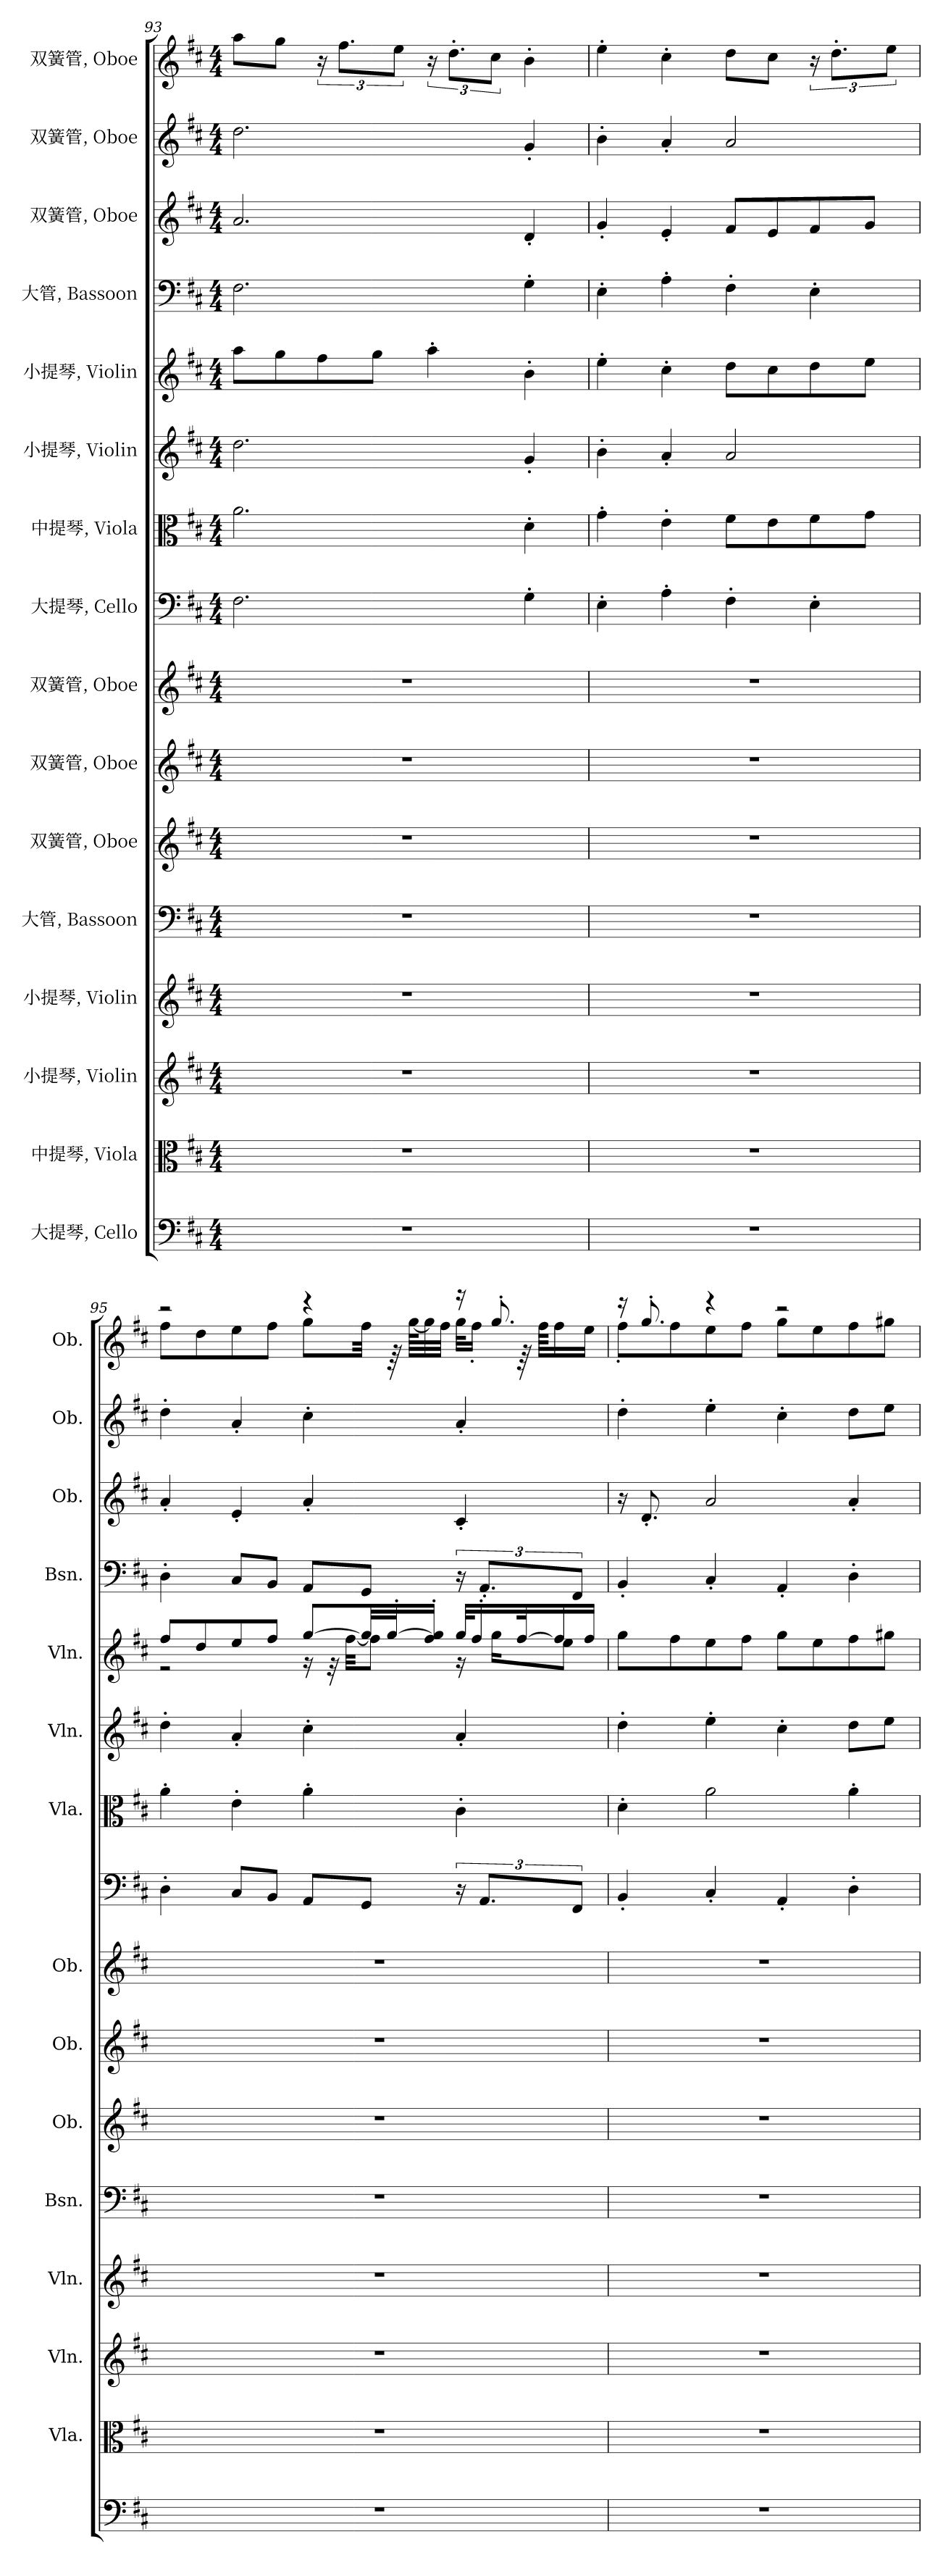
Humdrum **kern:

**kern	**kern	**kern	**kern	**kern	**kern	**kern	**kern	**kern	**kern	**kern	**kern	**kern	**kern	**kern	**kern
*part16	*part15	*part14	*part13	*part12	*part11	*part10	*part9	*part8	*part7	*part6	*part5	*part4	*part3	*part2	*part1
*staff16	*staff15	*staff14	*staff13	*staff12	*staff11	*staff10	*staff9	*staff8	*staff7	*staff6	*staff5	*staff4	*staff3	*staff2	*staff1
*I"大提琴, Cello	*I"中提琴, Viola	*I"小提琴, Violin	*I"小提琴, Violin	*I"大管, Bassoon	*I"双簧管, Oboe	*I"双簧管, Oboe	*I"双簧管, Oboe	*I"大提琴, Cello	*I"中提琴, Viola	*I"小提琴, Violin	*I"小提琴, Violin	*I"大管, Bassoon	*I"双簧管, Oboe	*I"双簧管, Oboe	*I"双簧管, Oboe
*	*I'Vla.	*I'Vln.	*I'Vln.	*I'Bsn.	*I'Ob.	*I'Ob.	*I'Ob.	*	*I'Vla.	*I'Vln.	*I'Vln.	*I'Bsn.	*I'Ob.	*I'Ob.	*I'Ob.
!!LO:PB:g=z
*clefF4	*clefC3	*clefG2	*clefG2	*clefF4	*clefG2	*clefG2	*clefG2	*clefF4	*clefC3	*clefG2	*clefG2	*clefF4	*clefG2	*clefG2	*clefG2
*k[f#c#]	*k[f#c#]	*k[f#c#]	*k[f#c#]	*k[f#c#]	*k[f#c#]	*k[f#c#]	*k[f#c#]	*k[f#c#]	*k[f#c#]	*k[f#c#]	*k[f#c#]	*k[f#c#]	*k[f#c#]	*k[f#c#]	*k[f#c#]
*M4/4	*M4/4	*M4/4	*M4/4	*M4/4	*M4/4	*M4/4	*M4/4	*M4/4	*M4/4	*M4/4	*M4/4	*M4/4	*M4/4	*M4/4	*M4/4
=93	=93	=93	=93	=93	=93	=93	=93	=93	=93	=93	=93	=93	=93	=93	=93
1r	1r	1r	1r	1r	1r	1r	1r	2.F#\	2.a\	2.dd\	8aa\L	2.F#\	2.a/	2.dd\	8aa\L
.	.	.	.	.	.	.	.	.	.	.	8gg\	.	.	.	8gg\J
.	.	.	.	.	.	.	.	.	.	.	8ff#\	.	.	.	24r
.	.	.	.	.	.	.	.	.	.	.	.	.	.	.	12.ff#\L
.	.	.	.	.	.	.	.	.	.	.	8gg\J	.	.	.	.
.	.	.	.	.	.	.	.	.	.	.	.	.	.	.	12ee\J
.	.	.	.	.	.	.	.	.	.	.	4aa'\	.	.	.	24r
.	.	.	.	.	.	.	.	.	.	.	.	.	.	.	12.dd'\L
.	.	.	.	.	.	.	.	.	.	.	.	.	.	.	12cc#\J
.	.	.	.	.	.	.	.	4G'\	4d'\	4g'/	4b'\	4G'\	4d'/	4g'/	4b'\
=94	=94	=94	=94	=94	=94	=94	=94	=94	=94	=94	=94	=94	=94	=94	=94
1r	1r	1r	1r	1r	1r	1r	1r	4E'\	4g'\	4b'\	4ee'\	4E'\	4g'/	4b'\	4ee'\
.	.	.	.	.	.	.	.	4A'\	4e'\	4a'/	4cc#'\	4A'\	4e'/	4a'/	4cc#'\
.	.	.	.	.	.	.	.	4F#'\	8f#\L	2a/	8dd\L	4F#'\	8f#/L	2a/	8dd\L
.	.	.	.	.	.	.	.	.	8e\	.	8cc#\	.	8e/	.	8cc#\J
.	.	.	.	.	.	.	.	4E'\	8f#\	.	8dd\	4E'\	8f#/	.	24r
.	.	.	.	.	.	.	.	.	.	.	.	.	.	.	12.dd'\L
.	.	.	.	.	.	.	.	.	8g\J	.	8ee\J	.	8g/J	.	.
.	.	.	.	.	.	.	.	.	.	.	.	.	.	.	12ee\J
=95	=95	=95	=95	=95	=95	=95	=95	=95	=95	=95	=95	=95	=95	=95	=95
*	*	*	*	*	*	*	*	*	*	*	*^	*	*	*	*^
1r	1r	1r	1r	1r	1r	1r	1r	4D'\	4a'\	4dd'\	8ff#/L	2r	4D'\	4a'/	4dd'\	2r	8ff#\L
.	.	.	.	.	.	.	.	.	.	.	8dd/	.	.	.	.	.	8dd\
.	.	.	.	.	.	.	.	8C#/L	4e'\	4a'/	8ee/	.	8C#/L	4e'/	4a'/	.	8ee\
.	.	.	.	.	.	.	.	8BB/J	.	.	8ff#/J	.	8BB/J	.	.	.	8ff#\J
.	.	.	.	.	.	.	.	8AA/L	4a'\	4cc#'\	[8gg/L	16r	8AA/L	4a'/	4cc#'\	4r	8gg\L
.	.	.	.	.	.	.	.	.	.	.	.	32r	.	.	.	.	.
.	.	.	.	.	.	.	.	.	.	.	.	[32ff#\KKL	.	.	.	.	.
.	.	.	.	.	.	.	.	8GG/J	.	.	32gg/LL]	8ff#\J]	8GG/J	.	.	.	32ff#\Jkk
.	.	.	.	.	.	.	.	.	.	.	[32gg'/J	.	.	.	.	.	64r
.	.	.	.	.	.	.	.	.	.	.	.	.	.	.	.	.	[64gg\KLLL
.	.	.	.	.	.	.	.	.	.	.	16ff#/' 16gg/]'JJ	.	.	.	.	.	32gg\]
.	.	.	.	.	.	.	.	.	.	.	.	.	.	.	.	.	32ff#\JJJ
.	.	.	.	.	.	.	.	24r	4c#'\	4a'/	32gg/KLL	16r	24r	4c#'/	4a'/	16r	32gg\KLL
.	.	.	.	.	.	.	.	.	.	.	16ff#'/	.	.	.	.	.	16ff#'\JJ
.	.	.	.	.	.	.	.	12.AA/L	.	.	.	.	12.AA'/L	.	.	.	.
.	.	.	.	.	.	.	.	.	.	.	.	16gg\KL	.	.	.	8.gg'/	.
.	.	.	.	.	.	.	.	.	.	.	[32ff#/K	.	.	.	.	.	64r
.	.	.	.	.	.	.	.	.	.	.	.	.	.	.	.	.	64ff#\KKLL
.	.	.	.	.	.	.	.	.	.	.	16ff#/]	8ee\J	.	.	.	.	16ff#\
.	.	.	.	.	.	.	.	12FF#/J	.	.	.	.	12FF#/J	.	.	.	.
.	.	.	.	.	.	.	.	.	.	.	16ff#/JJ	.	.	.	.	.	16ee\JJ
*	*	*	*	*	*	*	*	*	*	*	*v	*v	*	*	*	*	*
!!LO:PB:g=z	!!
=96	=96	=96	=96	=96	=96	=96	=96	=96	=96	=96	=96	=96	=96	=96	=96	=96
1r	1r	1r	1r	1r	1r	1r	1r	4BB'/	4d'\	4dd'\	8gg\L	4BB'/	16r	4dd'\	16r	8ff#'\L
.	.	.	.	.	.	.	.	.	.	.	.	.	8.d'/	.	8.gg'/	.
.	.	.	.	.	.	.	.	.	.	.	8ff#\	.	.	.	.	8ff#\
.	.	.	.	.	.	.	.	4C#'/	2a\	4ee'\	8ee\	4C#'/	2a/	4ee'\	4r	8ee\
.	.	.	.	.	.	.	.	.	.	.	8ff#\J	.	.	.	.	8ff#\J
.	.	.	.	.	.	.	.	4AA'/	.	4cc#'\	8gg\L	4AA'/	.	4cc#'\	2r	8gg\L
.	.	.	.	.	.	.	.	.	.	.	8ee\	.	.	.	.	8ee\
.	.	.	.	.	.	.	.	4D'\	4a'\	8dd\L	8ff#\	4D'\	4a'/	8dd\L	.	8ff#\
.	.	.	.	.	.	.	.	.	.	8ee\J	8gg#X\J	.	.	8ee\J	.	8gg#X\J
*	*	*	*	*	*	*	*	*	*	*	*	*	*	*	*v	*v
=	=	=	=	=	=	=	=	=	=	=	=	=	=	=	=
*-	*-	*-	*-	*-	*-	*-	*-	*-	*-	*-	*-	*-	*-	*-	*-
